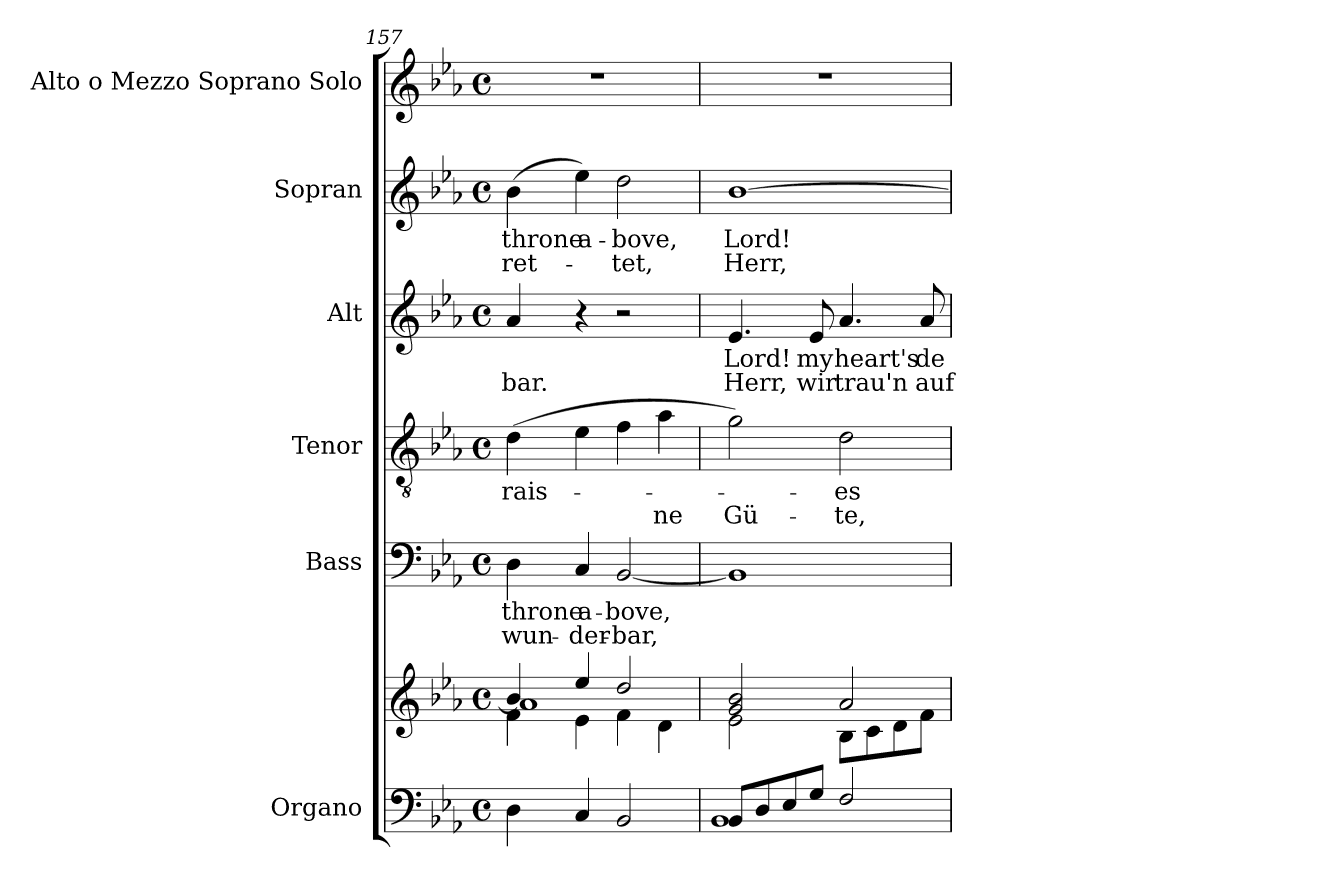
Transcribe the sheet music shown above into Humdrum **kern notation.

**kern	**kern	**kern	**text	**text	**kern	**text	**text	**kern	**text	**text	**kern	**text	**text	**kern
*part6	*part6	*part5	*part5	*part5	*part4	*part4	*part4	*part3	*part3	*part3	*part2	*part2	*part2	*part1
*staff7	*staff6	*staff5	*staff5	*staff5	*staff4	*staff4	*staff4	*staff3	*staff3	*staff3	*staff2	*staff2	*staff2	*staff1
*I"Organo	*	*I"Bass	*	*	*I"Tenor	*	*	*I"Alt	*	*	*I"Sopran	*	*	*I"Alto o Mezzo Soprano Solo
*	*	*I'B	*	*	*I'T	*	*	*I'A	*	*	*I'S	*	*	*I'S o l o
*clefF4	*clefG2	*clefF4	*	*	*clefGv2	*	*	*clefG2	*	*	*clefG2	*	*	*clefG2
*k[b-e-a-]	*k[b-e-a-]	*k[b-e-a-]	*	*	*k[b-e-a-]	*	*	*k[b-e-a-]	*	*	*k[b-e-a-]	*	*	*k[b-e-a-]
*M4/4	*M4/4	*M4/4	*	*	*M4/4	*	*	*M4/4	*	*	*M4/4	*	*	*M4/4
*met(c)	*met(c)	*met(c)	*	*	*met(c)	*	*	*met(c)	*	*	*met(c)	*	*	*met(c)
=157	=157	=157	=157	=157	=157	=157	=157	=157	=157	=157	=157	=157	=157	=157
*	*^	*	*	*	*	*	*	*	*	*	*	*	*	*
*	*	*^	*	*	*	*	*	*	*	*	*	*	*	*	*
!	!	!	!	!	!LO:LY:b	!LO:LY:b	!	!LO:LY:b	!	!	!	!LO:LY:b	!	!LO:LY:b	!LO:LY:b	!
4D\	4b-/	4f\	1a-]	4D\	throne	wun-	(>4d\	rais-	.	4a-/	.	-bar.	(>4b-\	throne	ret-	1r
!	!	!	!	!	!LO:LY:b	!LO:LY:b	!	!	!	!	!	!	!	!LO:LY:b	!	!
4C/	4ee-/	4e-\	.	4C/	a-	-der-	4e-\	.	.	4r	.	.	4ee-\)	a-	.	.
!	!	!	!	!	!LO:LY:b	!LO:LY:b	!	!	!	!	!	!	!	!LO:LY:b	!LO:LY:b	!
2BB-/	2dd/	4f\	.	[2BB-/	-bove,	-bar,	4f\	.	.	2r	.	.	2dd\	-bove,	-tet,	.
!	!	!	!	!	!	!	!	!	!LO:LY:b	!	!	!	!	!	!	!
.	.	4d\	.	.	.	.	4a-\	.	-ne	.	.	.	.	.	.	.
*	*	*v	*v	*	*	*	*	*	*	*	*	*	*	*	*	*
=158	=158	=158	=158	=158	=158	=158	=158	=158	=158	=158	=158	=158	=158	=158	=158
*^	*	*	*	*	*	*	*	*	*	*	*	*	*	*	*
!	!	!	!	!	!	!	!	!	!LO:LY:b	!	!LO:LY:b	!LO:LY:b	!	!LO:LY:b	!LO:LY:b	!
8BB-/L	1BB-	2g/ 2b-/	2e-\	1BB-]	.	.	2g\)	.	Gü-	4.e-/	Lord!	Herr,	[1b-	Lord!	Herr,	1r
8D/	.	.	.	.	.	.	.	.	.	.	.	.	.	.	.	.
8E-/	.	.	.	.	.	.	.	.	.	.	.	.	.	.	.	.
!	!	!	!	!	!	!	!	!	!	!	!LO:LY:b	!LO:LY:b	!	!	!	!
8G/J	.	.	.	.	.	.	.	.	.	8e-/	my	wir	.	.	.	.
!	!	!	!	!	!	!	!	!LO:LY:b	!LO:LY:b	!	!LO:LY:b	!LO:LY:b	!	!	!	!
2F/	.	2a-/	8B-\L	.	.	.	2d\	-es	-te,	4.a-/	heart's	trau'n	.	.	.	.
.	.	.	8c\	.	.	.	.	.	.	.	.	.	.	.	.	.
.	.	.	8d\	.	.	.	.	.	.	.	.	.	.	.	.	.
!	!	!	!	!	!	!	!	!	!	!	!LO:LY:b	!LO:LY:b	!	!	!	!
.	.	.	8f\J	.	.	.	.	.	.	8a-/	de-	auf	.	.	.	.
*v	*v	*	*	*	*	*	*	*	*	*	*	*	*	*	*	*
*	*v	*v	*	*	*	*	*	*	*	*	*	*	*	*	*
=	=	=	=	=	=	=	=	=	=	=	=	=	=	=
*-	*-	*-	*-	*-	*-	*-	*-	*-	*-	*-	*-	*-	*-	*-
